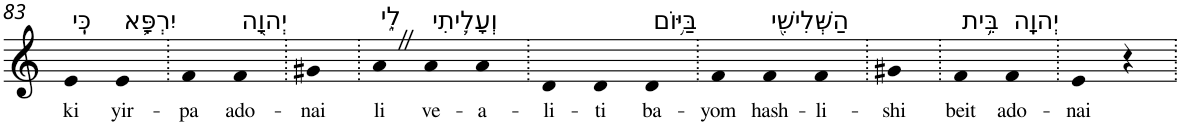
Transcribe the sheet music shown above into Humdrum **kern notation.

**kern	**text
*part1	*part1
*staff1	*staff1
*I"Piano	*
*I'Pno	*
!!LO:PB:g=z
*clefG2	*
*k[]	*
=83	=83
!LO:TX:a:t=כִּֽי	!
!	!LO:LY:b
4e	ki
!LO:TX:a:t=יִרְפָּ֥א	!
!	!LO:LY:b
4e	yir-
=84.	=84.
!	!LO:LY:b
4f	-pa
!LO:TX:a:t=יְהוָ֖ה	!
!	!LO:LY:b
4f	ado-
=85.	=85.
!	!LO:LY:b
4g#X	-nai
=86.	=86.
!LO:TX:a:t=לִ֑י	!
!	!LO:LY:b
4aZ	li
!LO:TX:a:t=וְעָלִ֛יתִי	!
!	!LO:LY:b
4a	ve-
!	!LO:LY:b
4a	-a-
=87.	=87.
!	!LO:LY:b
4d	-li-
!	!LO:LY:b
4d	-ti
!LO:TX:a:t=בַּיּ֥וֹם	!
!	!LO:LY:b
4d	ba-
=88.	=88.
!	!LO:LY:b
4f	-yom
!LO:TX:a:t=הַשְּׁלִישִׁ֖י	!
!	!LO:LY:b
4f	hash-
!	!LO:LY:b
4f	-li-
=89.	=89.
!	!LO:LY:b
4g#X	-shi
=90.	=90.
!LO:TX:a:t=בֵּ֥ית	!
!	!LO:LY:b
4f	beit
!LO:TX:a:t=יְהוָֽה	!
!	!LO:LY:b
4f	ado-
=91.	=91.
!	!LO:LY:b
4e	-nai
4r	.
=.	=.
*-	*-
